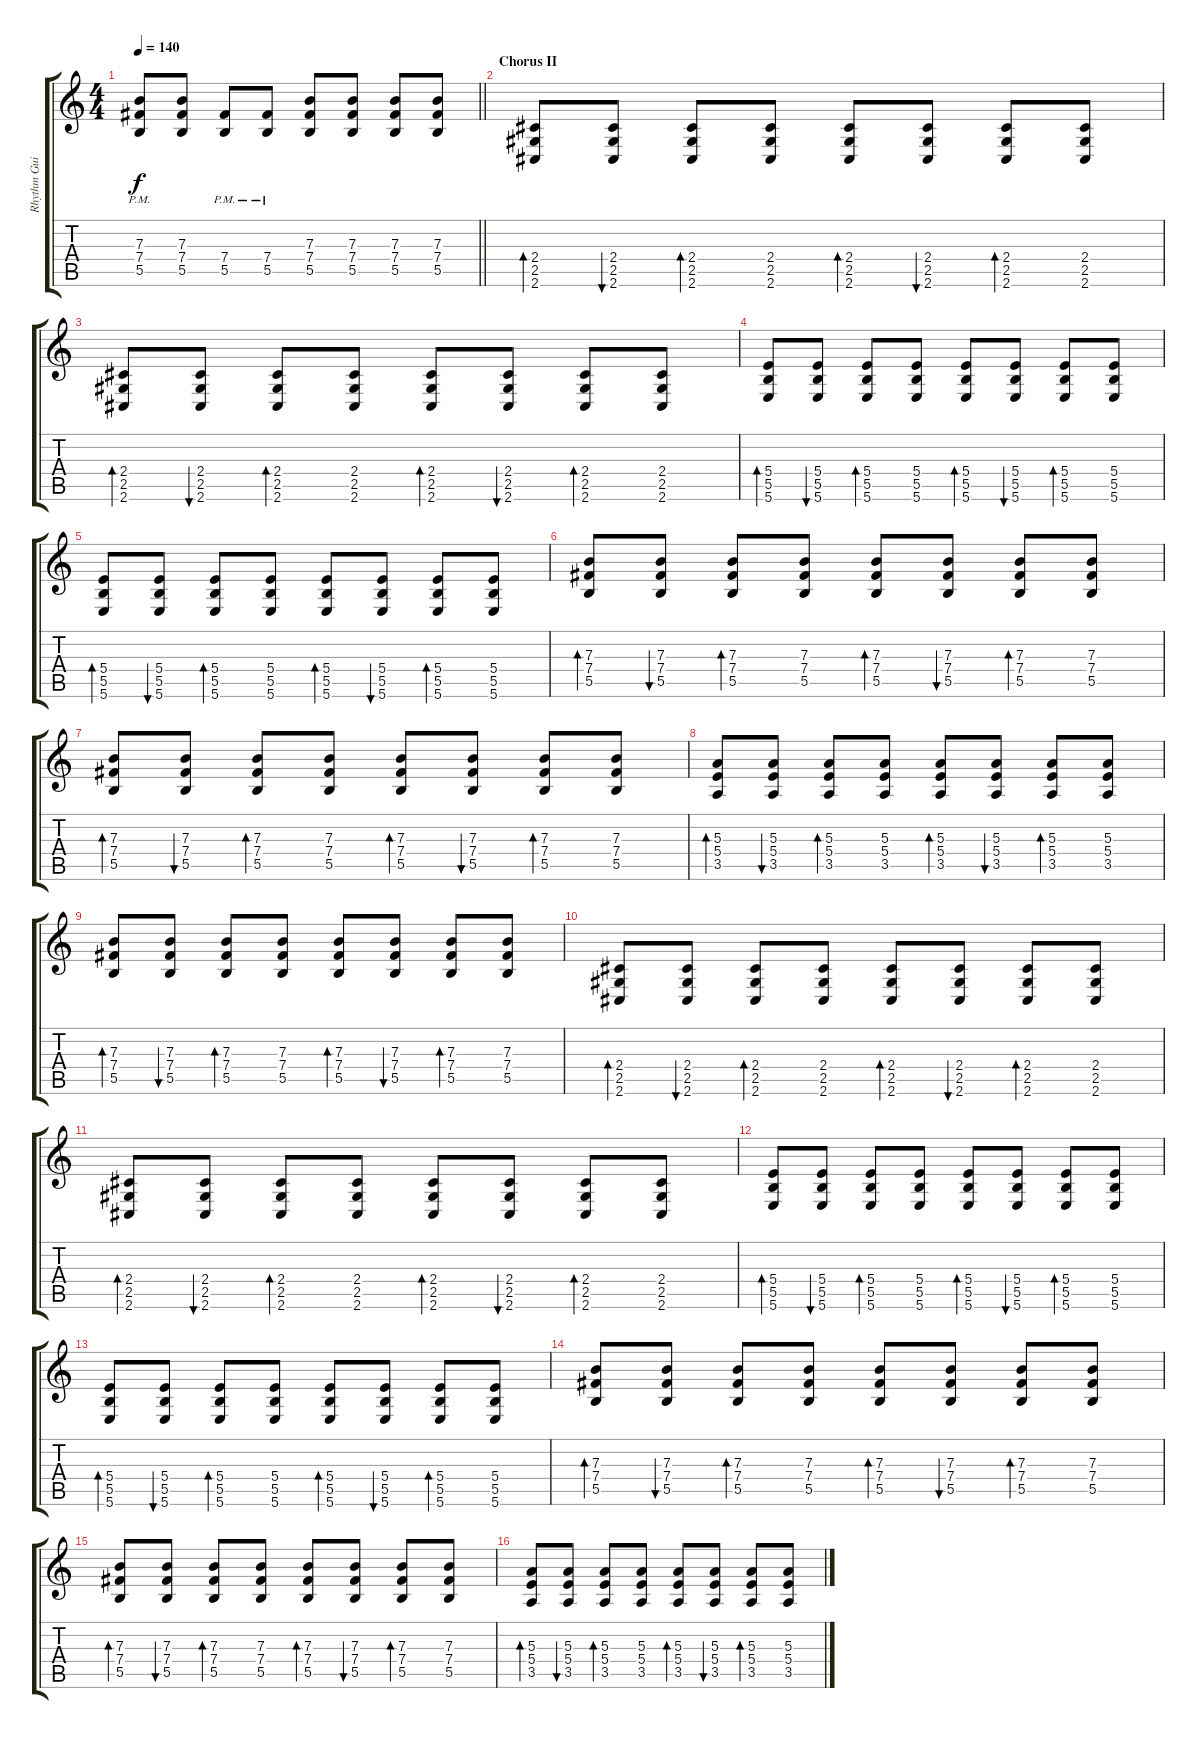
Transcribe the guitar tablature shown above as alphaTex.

\track ("Rhythm Guitar" "Rhythm Gui") {instrument acousticguitarsteel}
\staff {score tabs}
\tuning (Db4 Ab3 E3 B2 Gb2 B1) {hide}
\ts (4 4)
\tempo 140
\clef g2
\barLineRight lightlight
\ks c
(7.3 7.4{pm} 5.5{pm}).8{dy f} (7.3 7.4 5.5).8 (7.4{pm} 5.5{pm}).8 (7.4{pm} 5.5{pm}).8 (7.3 7.4 5.5).8 (7.3 7.4 5.5).8 (7.3 7.4 5.5).8 (7.3 7.4 5.5).8 |
\section ("" "Chorus II")
(2.4 2.5 2.6).8{bd 60} (2.4 2.5 2.6).8{bu 60} (2.4 2.5 2.6).8{bd 60} (2.4 2.5 2.6).8 (2.4 2.5 2.6).8{bd 60} (2.4 2.5 2.6).8{bu 60} (2.4 2.5 2.6).8{bd 60} (2.4 2.5 2.6).8 |
(2.4 2.5 2.6).8{bd 60} (2.4 2.5 2.6).8{bu 60} (2.4 2.5 2.6).8{bd 60} (2.4 2.5 2.6).8 (2.4 2.5 2.6).8{bd 60} (2.4 2.5 2.6).8{bu 60} (2.4 2.5 2.6).8{bd 60} (2.4 2.5 2.6).8 |
(5.4 5.5 5.6).8{bd 60} (5.4 5.5 5.6).8{bu 60} (5.4 5.5 5.6).8{bd 60} (5.4 5.5 5.6).8 (5.4 5.5 5.6).8{bd 60} (5.4 5.5 5.6).8{bu 60} (5.4 5.5 5.6).8{bd 60} (5.4 5.5 5.6).8 |
(5.4 5.5 5.6).8{bd 60} (5.4 5.5 5.6).8{bu 60} (5.4 5.5 5.6).8{bd 60} (5.4 5.5 5.6).8 (5.4 5.5 5.6).8{bd 60} (5.4 5.5 5.6).8{bu 60} (5.4 5.5 5.6).8{bd 60} (5.4 5.5 5.6).8 |
(7.3 7.4 5.5).8{bd 60} (7.3 7.4 5.5).8{bu 60} (7.3 7.4 5.5).8{bd 60} (7.3 7.4 5.5).8 (7.3 7.4 5.5).8{bd 60} (7.3 7.4 5.5).8{bu 60} (7.3 7.4 5.5).8{bd 60} (7.3 7.4 5.5).8 |
(7.3 7.4 5.5).8{bd 60} (7.3 7.4 5.5).8{bu 60} (7.3 7.4 5.5).8{bd 60} (7.3 7.4 5.5).8 (7.3 7.4 5.5).8{bd 60} (7.3 7.4 5.5).8{bu 60} (7.3 7.4 5.5).8{bd 60} (7.3 7.4 5.5).8 |
(5.3 5.4 3.5).8{bd 60} (5.3 5.4 3.5).8{bu 60} (5.3 5.4 3.5).8{bd 60} (5.3 5.4 3.5).8 (5.3 5.4 3.5).8{bd 60} (5.3 5.4 3.5).8{bu 60} (5.3 5.4 3.5).8{bd 60} (5.3 5.4 3.5).8 |
(7.3 7.4 5.5).8{bd 60} (7.3 7.4 5.5).8{bu 60} (7.3 7.4 5.5).8{bd 60} (7.3 7.4 5.5).8 (7.3 7.4 5.5).8{bd 60} (7.3 7.4 5.5).8{bu 60} (7.3 7.4 5.5).8{bd 60} (7.3 7.4 5.5).8 |
(2.4 2.5 2.6).8{bd 60} (2.4 2.5 2.6).8{bu 60} (2.4 2.5 2.6).8{bd 60} (2.4 2.5 2.6).8 (2.4 2.5 2.6).8{bd 60} (2.4 2.5 2.6).8{bu 60} (2.4 2.5 2.6).8{bd 60} (2.4 2.5 2.6).8 |
(2.4 2.5 2.6).8{bd 60} (2.4 2.5 2.6).8{bu 60} (2.4 2.5 2.6).8{bd 60} (2.4 2.5 2.6).8 (2.4 2.5 2.6).8{bd 60} (2.4 2.5 2.6).8{bu 60} (2.4 2.5 2.6).8{bd 60} (2.4 2.5 2.6).8 |
(5.4 5.5 5.6).8{bd 60} (5.4 5.5 5.6).8{bu 60} (5.4 5.5 5.6).8{bd 60} (5.4 5.5 5.6).8 (5.4 5.5 5.6).8{bd 60} (5.4 5.5 5.6).8{bu 60} (5.4 5.5 5.6).8{bd 60} (5.4 5.5 5.6).8 |
(5.4 5.5 5.6).8{bd 60} (5.4 5.5 5.6).8{bu 60} (5.4 5.5 5.6).8{bd 60} (5.4 5.5 5.6).8 (5.4 5.5 5.6).8{bd 60} (5.4 5.5 5.6).8{bu 60} (5.4 5.5 5.6).8{bd 60} (5.4 5.5 5.6).8 |
(7.3 7.4 5.5).8{bd 60} (7.3 7.4 5.5).8{bu 60} (7.3 7.4 5.5).8{bd 60} (7.3 7.4 5.5).8 (7.3 7.4 5.5).8{bd 60} (7.3 7.4 5.5).8{bu 60} (7.3 7.4 5.5).8{bd 60} (7.3 7.4 5.5).8 |
(7.3 7.4 5.5).8{bd 60} (7.3 7.4 5.5).8{bu 60} (7.3 7.4 5.5).8{bd 60} (7.3 7.4 5.5).8 (7.3 7.4 5.5).8{bd 60} (7.3 7.4 5.5).8{bu 60} (7.3 7.4 5.5).8{bd 60} (7.3 7.4 5.5).8 |
(5.3 5.4 3.5).8{bd 60} (5.3 5.4 3.5).8{bu 60} (5.3 5.4 3.5).8{bd 60} (5.3 5.4 3.5).8 (5.3 5.4 3.5).8{bd 60} (5.3 5.4 3.5).8{bu 60} (5.3 5.4 3.5).8{bd 60} (5.3 5.4 3.5).8
